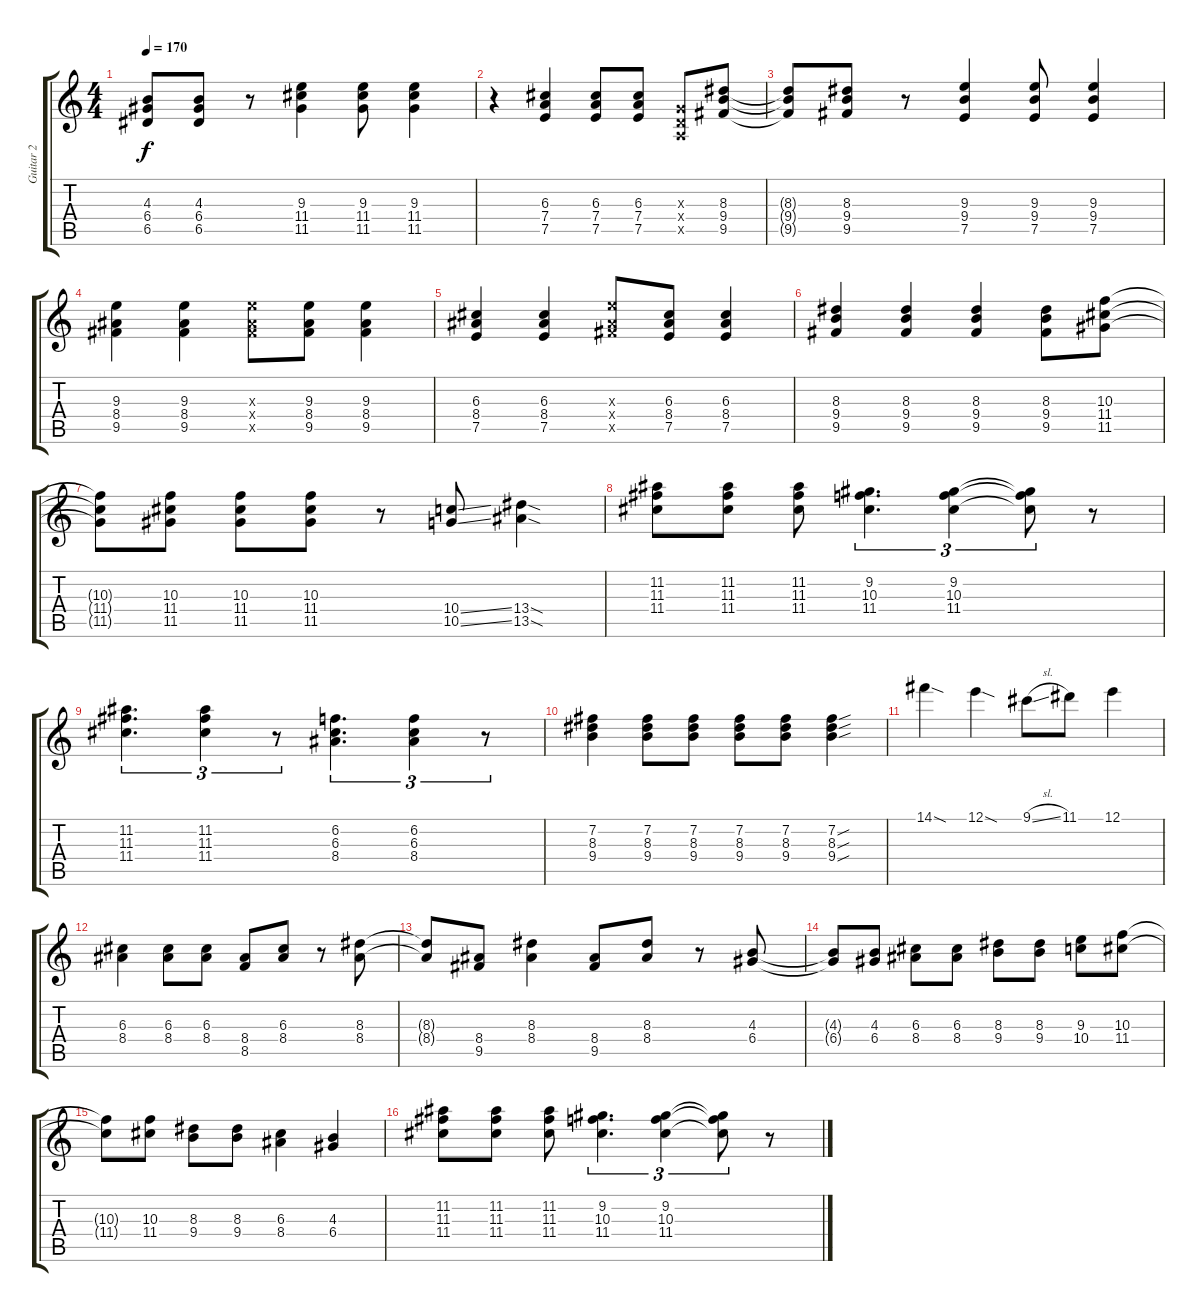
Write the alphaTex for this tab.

\track ("Guitar 2" "Guitar 2") {instrument distortionguitar}
\staff {score tabs}
\tuning (E4 B3 G3 D3 A2 E2) {hide}
\ts (4 4)
\tempo 170
\clef g2
\ks c
(4.3{t} 6.4{t} 6.5{t}).8{dy f} (4.3 6.4 6.5).8 r.8 (9.3 11.4 11.5).4 (9.3 11.4 11.5).8 (9.3 11.4 11.5).4 |
r.4 (6.3 7.4 7.5).4 (6.3 7.4 7.5).8 (6.3 7.4 7.5).8 (0.3{x} 0.4{x} 0.5{x}).8 (8.3 9.4 9.5).8 |
(8.3{t} 9.4{t} 9.5{t}).8 (8.3 9.4 9.5).8 r.8 (9.3 9.4 7.5).4 (9.3 9.4 7.5).8 (9.3 9.4 7.5).4 |
(9.3 8.4 9.5).4 (9.3 8.4 9.5).4 (9.3{x} 8.4{x} 9.5{x}).8 (9.3 8.4 9.5).8 (9.3 8.4 9.5).4 |
(6.3 8.4 7.5).4 (6.3 8.4 7.5).4 (9.3{x} 8.4{x} 9.5{x}).8 (6.3 8.4 7.5).8 (6.3 8.4 7.5).4 |
(8.3 9.4 9.5).4 (8.3 9.4 9.5).4 (8.3 9.4 9.5).4 (8.3 9.4 9.5).8 (10.3 11.4 11.5).8 |
(10.3{t} 11.4{t} 11.5{t}).8 (10.3 11.4 11.5).8 (10.3 11.4 11.5).8 (10.3 11.4 11.5).8 r.8 (10.4{ss} 10.5{ss}).8 (13.4{sod} 13.5{sod}).4 |
(11.2 11.3 11.4).8 (11.2 11.3 11.4).8 (11.2 11.3 11.4).8 (9.2 10.3 11.4).4{d tu (3 2)} (9.2 10.3 11.4).4{tu (3 2)} (9.2{t} 10.3{t} 11.4{t}).8{tu (3 2)} r.8 |
(11.2 11.3 11.4).4{d tu (3 2)} (11.2 11.3 11.4).4{tu (3 2)} r.8{tu (3 2)} (6.2 6.3 8.4).4{d tu (3 2)} (6.2 6.3 8.4).4{tu (3 2)} r.8{tu (3 2)} |
(7.2 8.3 9.4).4 (7.2 8.3 9.4).8 (7.2 8.3 9.4).8 (7.2 8.3 9.4).8 (7.2 8.3 9.4).8 (7.2{sou} 8.3{sou} 9.4{sou}).4 |
14.1{sod}.4 12.1{sod}.4 9.1{sl}.8 11.1.8 12.1.4 |
(6.3 8.4).4 (6.3 8.4).8 (6.3 8.4).8 (8.4 8.5).8 (6.3 8.4).8 r.8 (8.3 8.4).8 |
(8.3{t} 8.4{t}).8 (8.4 9.5).8 (8.3 8.4).4 (8.4 9.5).8 (8.3 8.4).8 r.8 (4.3 6.4).8 |
(4.3{t} 6.4{t}).8 (4.3 6.4).8 (6.3 8.4).8 (6.3 8.4).8 (8.3 9.4).8 (8.3 9.4).8 (9.3 10.4).8 (10.3 11.4).8 |
(10.3{t} 11.4{t}).8 (10.3 11.4).8 (8.3 9.4).8 (8.3 9.4).8 (6.3 8.4).4 (4.3 6.4).4 |
(11.2 11.3 11.4).8 (11.2 11.3 11.4).8 (11.2 11.3 11.4).8 (9.2 10.3 11.4).4{d tu (3 2)} (9.2 10.3 11.4).4{tu (3 2)} (9.2{t} 10.3{t} 11.4{t}).8{tu (3 2)} r.8
